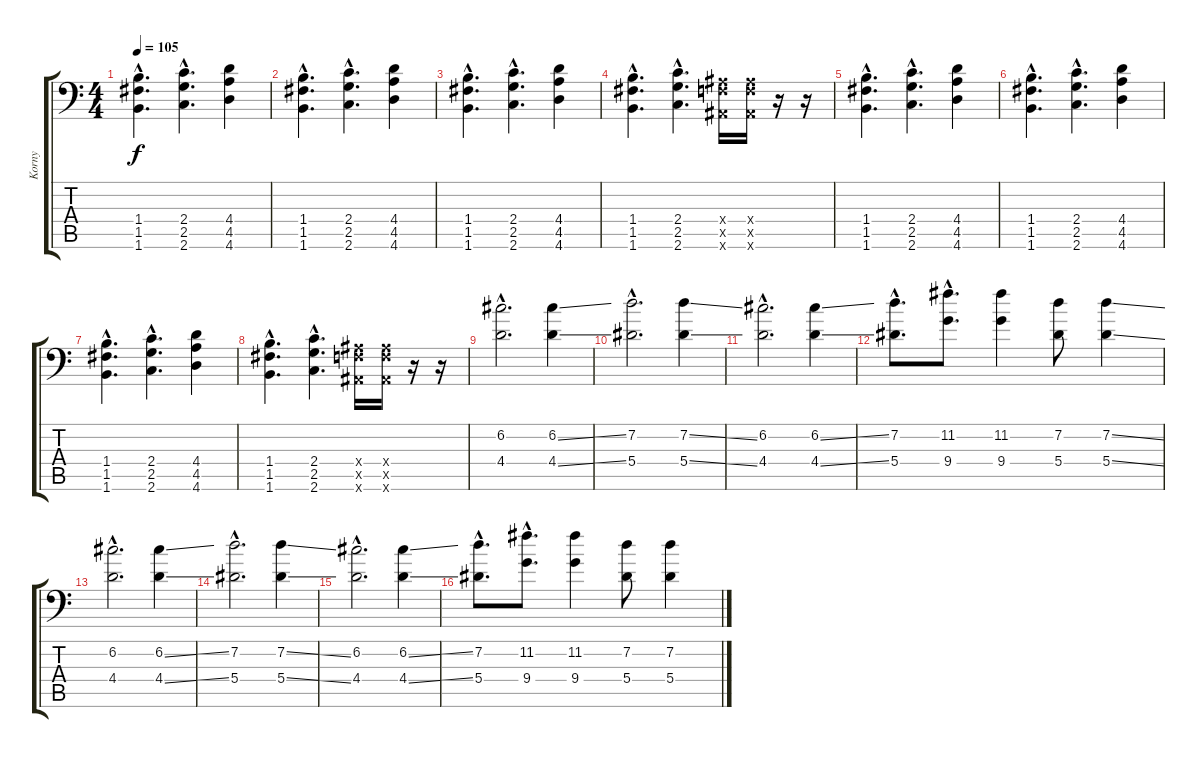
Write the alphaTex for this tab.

\track ("Korny" "Korny") {instrument distortionguitar}
\staff {score tabs}
\tuning (C4 G3 Eb3 Bb2 F2 Bb1) {hide}
\ts (4 4)
\tempo 105
\clef f4
\ks c
(1.4{hac} 1.5{hac} 1.6{hac}).4{d dy f instrument distortionguitar} (2.4{hac} 2.5{hac} 2.6{hac}).4{d} (4.4 4.5 4.6).4 |
(1.4{hac} 1.5{hac} 1.6{hac}).4{d} (2.4{hac} 2.5{hac} 2.6{hac}).4{d} (4.4 4.5 4.6).4 |
(1.4{hac} 1.5{hac} 1.6{hac}).4{d} (2.4{hac} 2.5{hac} 2.6{hac}).4{d} (4.4 4.5 4.6).4 |
(1.4{hac} 1.5{hac} 1.6{hac}).4{d} (2.4{hac} 2.5{hac} 2.6{hac}).4{d} (0.4{x} 0.5{x} 0.6{x}).16 (0.4{x} 0.5{x} 0.6{x}).16 r.16 r.16 |
(1.4{hac} 1.5{hac} 1.6{hac}).4{d} (2.4{hac} 2.5{hac} 2.6{hac}).4{d} (4.4 4.5 4.6).4 |
(1.4{hac} 1.5{hac} 1.6{hac}).4{d} (2.4{hac} 2.5{hac} 2.6{hac}).4{d} (4.4 4.5 4.6).4 |
(1.4{hac} 1.5{hac} 1.6{hac}).4{d} (2.4{hac} 2.5{hac} 2.6{hac}).4{d} (4.4 4.5 4.6).4 |
(1.4{hac} 1.5{hac} 1.6{hac}).4{d} (2.4{hac} 2.5{hac} 2.6{hac}).4{d} (0.4{x} 0.5{x} 0.6{x}).16 (0.4{x} 0.5{x} 0.6{x}).16 r.16 r.16 |
(6.2{hac} 4.4{hac}).2{d} (6.2{ss} 4.4{ss}).4 |
(7.2{hac} 5.4{hac}).2{d} (7.2{ss} 5.4{ss}).4 |
(6.2{hac} 4.4{hac}).2{d} (6.2{ss} 4.4{ss}).4 |
(7.2{hac} 5.4{hac}).8{d} (11.2{hac} 9.4{hac}).8{d} (11.2 9.4).4 (7.2 5.4).8 (7.2{ss} 5.4{ss}).4 |
(6.2{hac} 4.4{hac}).2{d} (6.2{ss} 4.4{ss}).4 |
(7.2{hac} 5.4{hac}).2{d} (7.2{ss} 5.4{ss}).4 |
(6.2{hac} 4.4{hac}).2{d} (6.2{ss} 4.4{ss}).4 |
(7.2{hac} 5.4{hac}).8{d} (11.2{hac} 9.4{hac}).8{d} (11.2 9.4).4 (7.2 5.4).8 (7.2{ss} 5.4{ss}).4
